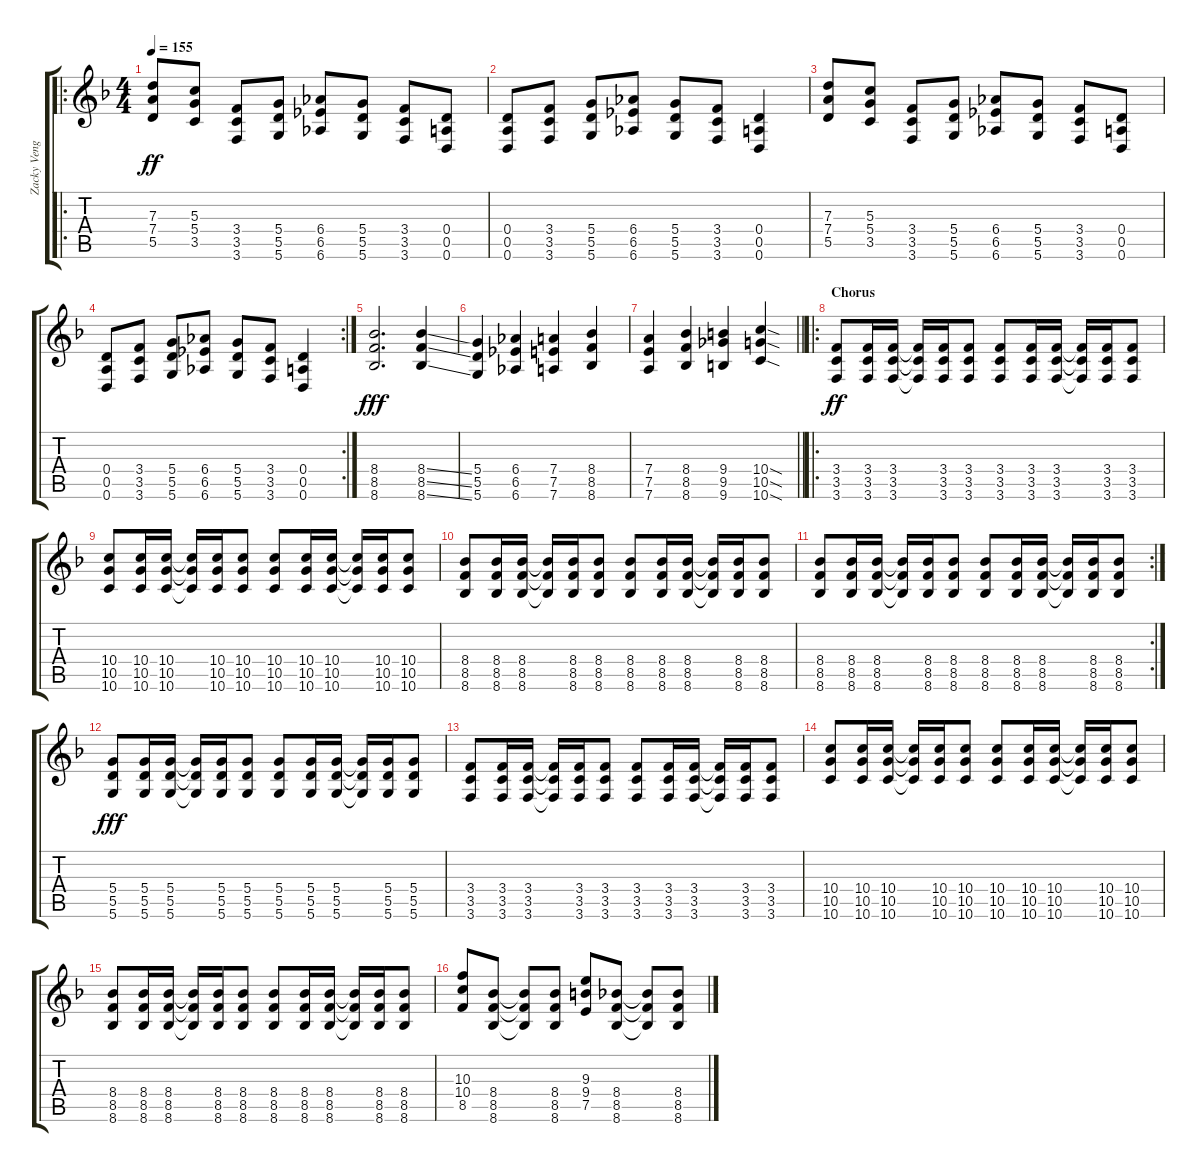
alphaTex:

\track ("Zacky Vengeance" "Zacky Veng") {instrument distortionguitar}
\staff {score tabs}
\tuning (E4 B3 G3 D3 A2 D2) {hide}
\ro
\ts (4 4)
\tempo 155
\clef g2
\ks f
(7.3 7.4 5.5).8{dy ff} (5.3 5.4 3.5).8 (3.4 3.5 3.6).8 (5.4 5.5 5.6).8 (6.4 6.5 6.6).8 (5.4 5.5 5.6).8 (3.4 3.5 3.6).8 (0.4 0.5 0.6).8 |
(0.4 0.5 0.6).8 (3.4 3.5 3.6).8 (5.4 5.5 5.6).8 (6.4 6.5 6.6).8 (5.4 5.5 5.6).8 (3.4 3.5 3.6).8 (0.4 0.5 0.6).4 |
(7.3 7.4 5.5).8 (5.3 5.4 3.5).8 (3.4 3.5 3.6).8 (5.4 5.5 5.6).8 (6.4 6.5 6.6).8 (5.4 5.5 5.6).8 (3.4 3.5 3.6).8 (0.4 0.5 0.6).8 |
\rc 2
(0.4 0.5 0.6).8 (3.4 3.5 3.6).8 (5.4 5.5 5.6).8 (6.4 6.5 6.6).8 (5.4 5.5 5.6).8 (3.4 3.5 3.6).8 (0.4 0.5 0.6).4 |
(8.4 8.5 8.6).2{d dy fff} (8.4{ss} 8.5{ss} 8.6{ss}).4 |
(5.4 5.5 5.6).4 (6.4 6.5 6.6).4 (7.4 7.5 7.6).4 (8.4 8.5 8.6).4 |
\barLineRight lightlight
(7.4 7.5 7.6).4 (8.4 8.5 8.6).4 (9.4 9.5 9.6).4 (10.4{sod} 10.5{sod} 10.6{sod}).4 |
\ro
\section ("" "Chorus")
(3.4 3.5 3.6).8{dy ff} (3.4 3.5 3.6).16 (3.4 3.5 3.6).16 (3.4{t} 3.5{t} 3.6{t}).16 (3.4 3.5 3.6).16 (3.4 3.5 3.6).8 (3.4 3.5 3.6).8 (3.4 3.5 3.6).16 (3.4 3.5 3.6).16 (3.4{t} 3.5{t} 3.6{t}).16 (3.4 3.5 3.6).16 (3.4 3.5 3.6).8 |
(10.4 10.5 10.6).8 (10.4 10.5 10.6).16 (10.4 10.5 10.6).16 (10.4{t} 10.5{t} 10.6{t}).16 (10.4 10.5 10.6).16 (10.4 10.5 10.6).8 (10.4 10.5 10.6).8 (10.4 10.5 10.6).16 (10.4 10.5 10.6).16 (10.4{t} 10.5{t} 10.6{t}).16 (10.4 10.5 10.6).16 (10.4 10.5 10.6).8 |
(8.4 8.5 8.6).8 (8.4 8.5 8.6).16 (8.4 8.5 8.6).16 (8.4{t} 8.5{t} 8.6{t}).16 (8.4 8.5 8.6).16 (8.4 8.5 8.6).8 (8.4 8.5 8.6).8 (8.4 8.5 8.6).16 (8.4 8.5 8.6).16 (8.4{t} 8.5{t} 8.6{t}).16 (8.4 8.5 8.6).16 (8.4 8.5 8.6).8 |
\rc 2
(8.4 8.5 8.6).8 (8.4 8.5 8.6).16 (8.4 8.5 8.6).16 (8.4{t} 8.5{t} 8.6{t}).16 (8.4 8.5 8.6).16 (8.4 8.5 8.6).8 (8.4 8.5 8.6).8 (8.4 8.5 8.6).16 (8.4 8.5 8.6).16 (8.4{t} 8.5{t} 8.6{t}).16 (8.4 8.5 8.6).16 (8.4 8.5 8.6).8 |
(5.4 5.5 5.6).8{dy fff} (5.4 5.5 5.6).16 (5.4 5.5 5.6).16 (5.4{t} 5.5{t} 5.6{t}).16 (5.4 5.5 5.6).16 (5.4 5.5 5.6).8 (5.4 5.5 5.6).8 (5.4 5.5 5.6).16 (5.4 5.5 5.6).16 (5.4{t} 5.5{t} 5.6{t}).16 (5.4 5.5 5.6).16 (5.4 5.5 5.6).8 |
(3.4 3.5 3.6).8 (3.4 3.5 3.6).16 (3.4 3.5 3.6).16 (3.4{t} 3.5{t} 3.6{t}).16 (3.4 3.5 3.6).16 (3.4 3.5 3.6).8 (3.4 3.5 3.6).8 (3.4 3.5 3.6).16 (3.4 3.5 3.6).16 (3.4{t} 3.5{t} 3.6{t}).16 (3.4 3.5 3.6).16 (3.4 3.5 3.6).8 |
(10.4 10.5 10.6).8 (10.4 10.5 10.6).16 (10.4 10.5 10.6).16 (10.4{t} 10.5{t} 10.6{t}).16 (10.4 10.5 10.6).16 (10.4 10.5 10.6).8 (10.4 10.5 10.6).8 (10.4 10.5 10.6).16 (10.4 10.5 10.6).16 (10.4{t} 10.5{t} 10.6{t}).16 (10.4 10.5 10.6).16 (10.4 10.5 10.6).8 |
(8.4 8.5 8.6).8 (8.4 8.5 8.6).16 (8.4 8.5 8.6).16 (8.4{t} 8.5{t} 8.6{t}).16 (8.4 8.5 8.6).16 (8.4 8.5 8.6).8 (8.4 8.5 8.6).8 (8.4 8.5 8.6).16 (8.4 8.5 8.6).16 (8.4{t} 8.5{t} 8.6{t}).16 (8.4 8.5 8.6).16 (8.4 8.5 8.6).8 |
(10.3 10.4 8.5).8 (8.4 8.5 8.6).8 (8.4{t} 8.5{t} 8.6{t}).8 (8.4 8.5 8.6).8 (9.3 9.4 7.5).8 (8.4 8.5 8.6).8 (8.4{t} 8.5{t} 8.6{t}).8 (8.4 8.5 8.6).8
